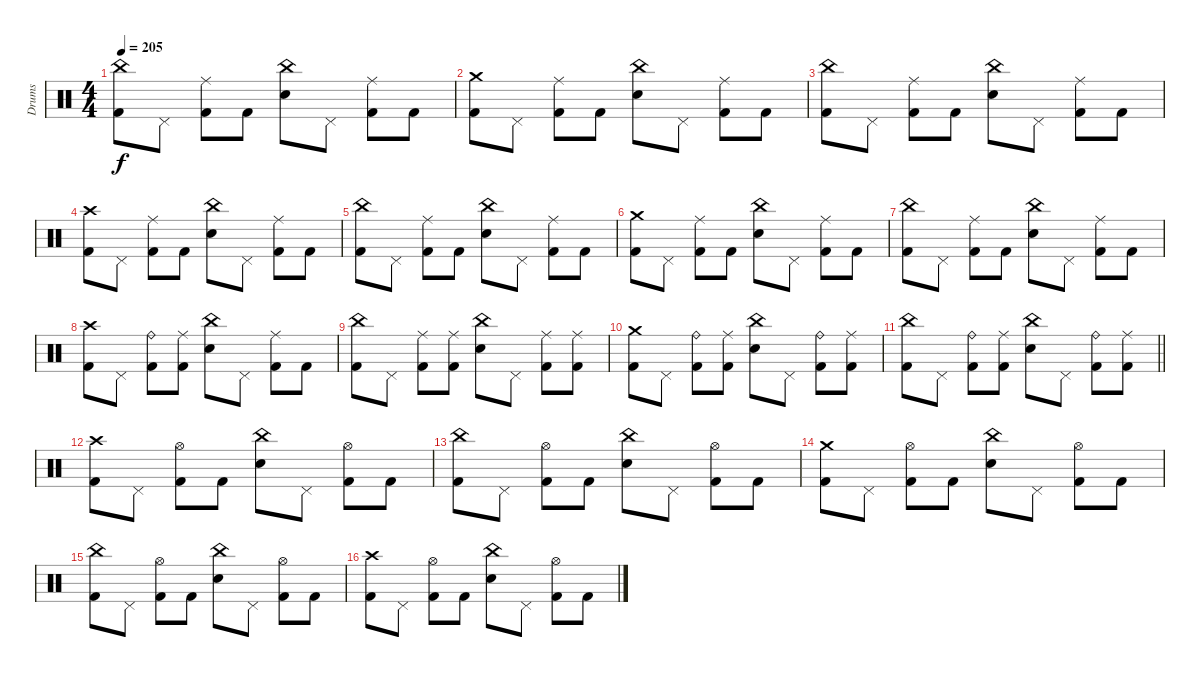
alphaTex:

\track ("Drums" "Drums") {instrument percussion}
\staff {score}
\articulation defaults
\ts (4 4)
\tempo 205
\clef neutral
\ks c
("China (hit)" "Kick (hit) 2").8{dy f} "Pedal Hi-Hat (hit)".8 ("Ride (middle)" "Kick (hit) 2").8 "Kick (hit) 2".8 ("China (hit)" "Electric Snare (hit)").8 "Pedal Hi-Hat (hit)".8 ("Ride (middle)" "Kick (hit) 2").8 "Kick (hit) 2".8 |
("Crash medium (hit)" "Kick (hit) 2").8 "Pedal Hi-Hat (hit)".8 ("Ride (middle)" "Kick (hit) 2").8 "Kick (hit) 2".8 ("China (hit)" "Electric Snare (hit)").8 "Pedal Hi-Hat (hit)".8 ("Ride (middle)" "Kick (hit) 2").8 "Kick (hit) 2".8 |
("China (hit)" "Kick (hit) 2").8 "Pedal Hi-Hat (hit)".8 ("Ride (middle)" "Kick (hit) 2").8 "Kick (hit) 2".8 ("China (hit)" "Electric Snare (hit)").8 "Pedal Hi-Hat (hit)".8 ("Ride (middle)" "Kick (hit) 2").8 "Kick (hit) 2".8 |
("Crash high (hit)" "Kick (hit) 2").8 "Pedal Hi-Hat (hit)".8 ("Ride (middle)" "Kick (hit) 2").8 "Kick (hit) 2".8 ("China (hit)" "Electric Snare (hit)").8 "Pedal Hi-Hat (hit)".8 ("Ride (middle)" "Kick (hit) 2").8 "Kick (hit) 2".8 |
("China (hit)" "Kick (hit) 2").8 "Pedal Hi-Hat (hit)".8 ("Ride (middle)" "Kick (hit) 2").8 "Kick (hit) 2".8 ("China (hit)" "Electric Snare (hit)").8 "Pedal Hi-Hat (hit)".8 ("Ride (middle)" "Kick (hit) 2").8 "Kick (hit) 2".8 |
("Crash medium (hit)" "Kick (hit) 2").8 "Pedal Hi-Hat (hit)".8 ("Ride (middle)" "Kick (hit) 2").8 "Kick (hit) 2".8 ("China (hit)" "Electric Snare (hit)").8 "Pedal Hi-Hat (hit)".8 ("Ride (middle)" "Kick (hit) 2").8 "Kick (hit) 2".8 |
("China (hit)" "Kick (hit) 2").8 "Pedal Hi-Hat (hit)".8 ("Ride (middle)" "Kick (hit) 2").8 "Kick (hit) 2".8 ("China (hit)" "Electric Snare (hit)").8 "Pedal Hi-Hat (hit)".8 ("Ride (middle)" "Kick (hit) 2").8 "Kick (hit) 2".8 |
("Crash high (hit)" "Kick (hit) 2").8 "Pedal Hi-Hat (hit)".8 ("Ride (bell)" "Kick (hit) 2").8 ("Ride (middle)" "Kick (hit) 2").8 ("China (hit)" "Electric Snare (hit)").8 "Pedal Hi-Hat (hit)".8 ("Ride (middle)" "Kick (hit) 2").8 "Kick (hit) 2".8 |
("China (hit)" "Kick (hit) 2").8 "Pedal Hi-Hat (hit)".8 ("Ride (middle)" "Kick (hit) 2").8 ("Ride (middle)" "Kick (hit) 2").8 ("China (hit)" "Electric Snare (hit)").8 "Pedal Hi-Hat (hit)".8 ("Ride (middle)" "Kick (hit) 2").8 ("Ride (middle)" "Kick (hit) 2").8 |
("Crash medium (hit)" "Kick (hit) 2").8 "Pedal Hi-Hat (hit)".8 ("Ride (bell)" "Kick (hit) 2").8 ("Ride (middle)" "Kick (hit) 2").8 ("China (hit)" "Electric Snare (hit)").8 "Pedal Hi-Hat (hit)".8 ("Ride (bell)" "Kick (hit) 2").8 ("Ride (middle)" "Kick (hit) 2").8 |
\barLineRight lightlight
("China (hit)" "Kick (hit) 2").8 "Pedal Hi-Hat (hit)".8 ("Ride (bell)" "Kick (hit) 2").8 ("Ride (middle)" "Kick (hit) 2").8 ("China (hit)" "Electric Snare (hit)").8 "Pedal Hi-Hat (hit)".8 ("Ride (bell)" "Kick (hit) 2").8 ("Ride (middle)" "Kick (hit) 2").8 |
("Crash high (hit)" "Kick (hit) 2").8 "Pedal Hi-Hat (hit)".8 ("Hi-Hat (open)" "Kick (hit) 2").8 "Kick (hit) 2".8 ("China (hit)" "Electric Snare (hit)").8 "Pedal Hi-Hat (hit)".8 ("Hi-Hat (open)" "Kick (hit) 2").8 "Kick (hit) 2".8 |
("China (hit)" "Kick (hit) 2").8 "Pedal Hi-Hat (hit)".8 ("Hi-Hat (open)" "Kick (hit) 2").8 "Kick (hit) 2".8 ("China (hit)" "Electric Snare (hit)").8 "Pedal Hi-Hat (hit)".8 ("Hi-Hat (open)" "Kick (hit) 2").8 "Kick (hit) 2".8 |
("Crash medium (hit)" "Kick (hit) 2").8 "Pedal Hi-Hat (hit)".8 ("Hi-Hat (open)" "Kick (hit) 2").8 "Kick (hit) 2".8 ("China (hit)" "Electric Snare (hit)").8 "Pedal Hi-Hat (hit)".8 ("Hi-Hat (open)" "Kick (hit) 2").8 "Kick (hit) 2".8 |
("China (hit)" "Kick (hit) 2").8 "Pedal Hi-Hat (hit)".8 ("Hi-Hat (open)" "Kick (hit) 2").8 "Kick (hit) 2".8 ("China (hit)" "Electric Snare (hit)").8 "Pedal Hi-Hat (hit)".8 ("Hi-Hat (open)" "Kick (hit) 2").8 "Kick (hit) 2".8 |
("Crash high (hit)" "Kick (hit) 2").8 "Pedal Hi-Hat (hit)".8 ("Hi-Hat (open)" "Kick (hit) 2").8 "Kick (hit) 2".8 ("China (hit)" "Electric Snare (hit)").8 "Pedal Hi-Hat (hit)".8 ("Hi-Hat (open)" "Kick (hit) 2").8 "Kick (hit) 2".8
